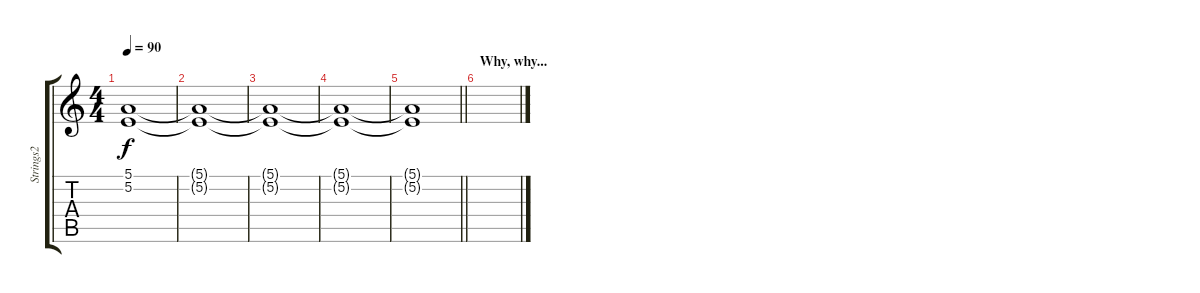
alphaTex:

\track ("Strings2" "Strings2") {instrument synthstrings1}
\staff {score tabs}
\tuning (E4 B3 G3 D3 A2 E2) {hide}
\ts (4 4)
\tempo 90
\clef g2
\ks c
(5.1{t} 5.2{t}).1{dy f} |
(5.1{t} 5.2{t}).1 |
(5.1{t} 5.2{t}).1 |
(5.1{t} 5.2{t}).1 |
\barLineRight lightlight
(5.1{t} 5.2{t}).1 |
\section ("" "Why, why...")
